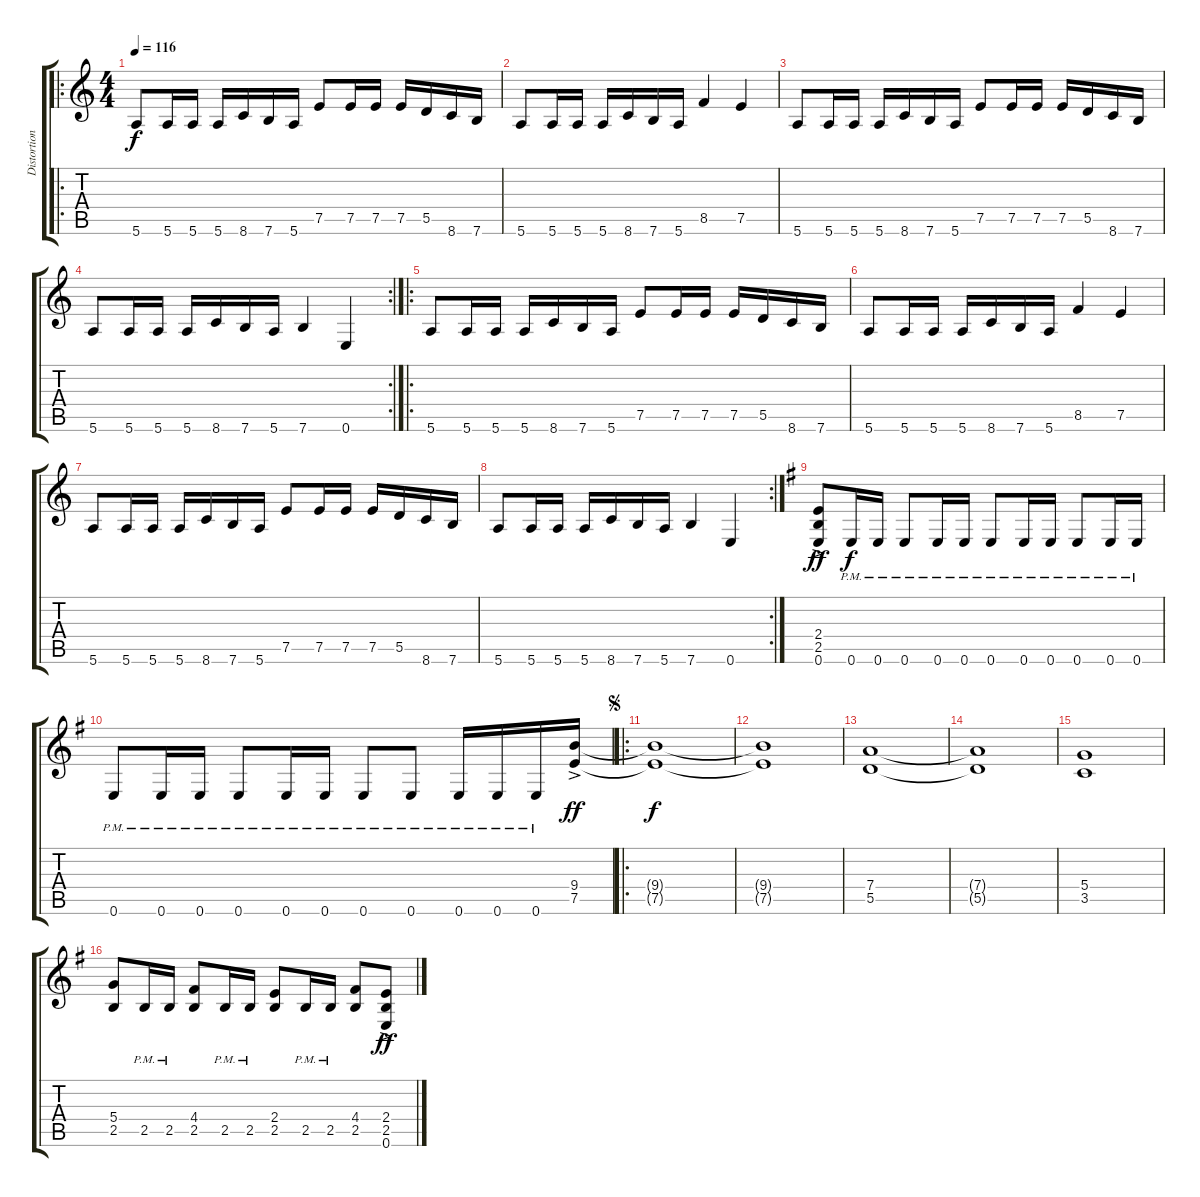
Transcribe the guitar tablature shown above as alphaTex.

\track ("Distortion Gtr" "Distortion") {instrument distortionguitar}
\staff {score tabs}
\tuning (E4 B3 G3 D3 A2 E2) {hide}
\ro
\ts (4 4)
\tempo 116
\clef g2
\ks c
5.6.8{dy f instrument distortionguitar} 5.6.16 5.6.16 5.6.16 8.6.16 7.6.16 5.6.16 7.5.8 7.5.16 7.5.16 7.5.16 5.5.16 8.6.16 7.6.16 |
5.6.8 5.6.16 5.6.16 5.6.16 8.6.16 7.6.16 5.6.16 8.5.4 7.5.4 |
5.6.8 5.6.16 5.6.16 5.6.16 8.6.16 7.6.16 5.6.16 7.5.8 7.5.16 7.5.16 7.5.16 5.5.16 8.6.16 7.6.16 |
\rc 2
5.6.8 5.6.16 5.6.16 5.6.16 8.6.16 7.6.16 5.6.16 7.6.4 0.6.4 |
\ro
5.6.8 5.6.16 5.6.16 5.6.16 8.6.16 7.6.16 5.6.16 7.5.8 7.5.16 7.5.16 7.5.16 5.5.16 8.6.16 7.6.16 |
5.6.8 5.6.16 5.6.16 5.6.16 8.6.16 7.6.16 5.6.16 8.5.4 7.5.4 |
5.6.8 5.6.16 5.6.16 5.6.16 8.6.16 7.6.16 5.6.16 7.5.8 7.5.16 7.5.16 7.5.16 5.5.16 8.6.16 7.6.16 |
\rc 2
5.6.8 5.6.16 5.6.16 5.6.16 8.6.16 7.6.16 5.6.16 7.6.4 0.6.4 |
\ks g
(2.4{ac} 2.5{ac} 0.6{ac}).8{dy ff} 0.6{pm}.16{dy f} 0.6{pm}.16 0.6{pm}.8 0.6{pm}.16 0.6{pm}.16 0.6{pm}.8 0.6{pm}.16 0.6{pm}.16 0.6{pm}.8 0.6{pm}.16 0.6{pm}.16 |
0.6{pm}.8 0.6{pm}.16 0.6{pm}.16 0.6{pm}.8 0.6{pm}.16 0.6{pm}.16 0.6{pm}.8 0.6{pm}.8 0.6{pm}.16 0.6{pm}.16 0.6{pm}.16 (9.4{ac} 7.5{ac}).16{dy ff} |
\ro
\jump segno
(9.4{t} 7.5{t}).1{dy f} |
(9.4{t} 7.5{t}).1 |
(7.4 5.5).1 |
(7.4{t} 5.5{t}).1 |
(5.4 3.5).1 |
(5.4 2.5).8 2.5{pm}.16 2.5{pm}.16 (4.4 2.5).8 2.5{pm}.16 2.5{pm}.16 (2.4 2.5).8 2.5{pm}.16 2.5{pm}.16 (4.4 2.5).8 (2.4{ac} 2.5{ac} 0.6{ac}).8{dy ff}
